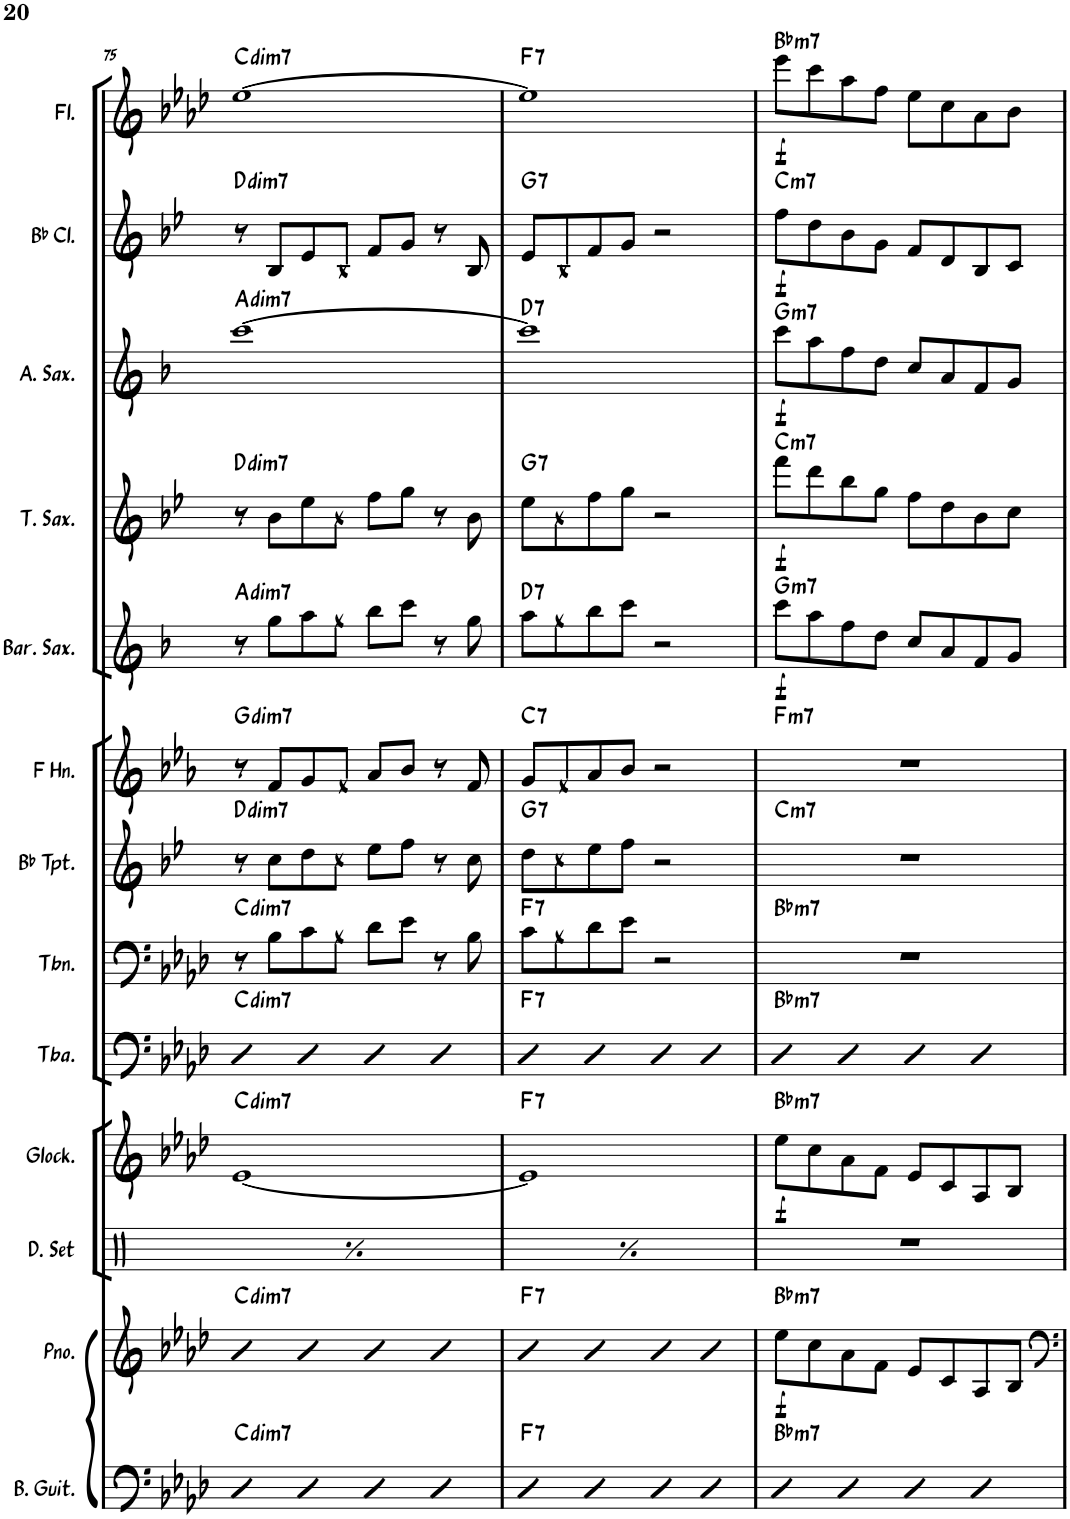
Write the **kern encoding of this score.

**kern	**harte	**kern	**dynam	**harte	**kern	**kern	**dynam	**harte	**kern	**harte	**kern	**harte	**kern	**harte	**kern	**harte	**kern	**dynam	**harte	**kern	**dynam	**harte	**kern	**dynam	**harte	**kern	**dynam	**harte	**kern	**dynam	**harte
*part13	*part13	*part12	*part12	*part12	*part11	*part10	*part10	*part10	*part9	*part9	*part8	*part8	*part7	*part7	*part6	*part6	*part5	*part5	*part5	*part4	*part4	*part4	*part3	*part3	*part3	*part2	*part2	*part2	*part1	*part1	*part1
*staff13	*	*staff12	*staff12	*	*staff11	*staff10	*staff10	*	*staff9	*	*staff8	*	*staff7	*	*staff6	*	*staff5	*staff5	*	*staff4	*staff4	*	*staff3	*staff3	*	*staff2	*staff2	*	*staff1	*staff1	*
*I"Bass Guitar	*	*I"Piano	*	*	*I"Drumset	*I"Glockenspiel	*	*	*I"Tuba	*	*I"Trombone	*	*I"Bb Trumpet	*	*I"Horn in F	*	*I"Baritone Saxophone	*	*	*I"Tenor Saxophone	*	*	*I"Alto Saxophone	*	*	*I"Bb Clarinet	*	*	*I"Flute	*	*
*I'B. Guit.	*	*I'Pno.	*	*	*I'D. Set	*I'Glock.	*	*	*I'Tba.	*	*I'Tbn.	*	*I'Bb Tpt.	*	*	*	*I'Bar. Sax.	*	*	*I'T. Sax.	*	*	*I'A. Sax.	*	*	*I'Bb Cl.	*	*	*I'Fl.	*	*
!!LO:PB:g=z
*clefF4	*	*clefG2	*	*	*clefX	*clefG2	*	*	*clefF4	*	*clefF4	*	*clefG2	*	*clefG2	*	*clefG2	*	*	*clefG2	*	*	*clefG2	*	*	*clefG2	*	*	*clefG2	*	*
*Trd7c12	*	*	*	*	*	*Trd-14c-24	*	*	*	*	*	*	*Trd1c2	*	*Trd4c7	*	*Trd12c21	*	*	*Trd8c14	*	*	*Trd5c9	*	*	*Trd1c2	*	*	*	*	*
*k[b-e-a-d-]	*	*k[b-e-a-d-]	*	*	*k[]	*k[b-e-a-d-]	*	*	*k[b-e-a-d-]	*	*k[b-e-a-d-]	*	*k[b-e-]	*	*k[b-e-a-]	*	*k[b-]	*	*	*k[b-e-]	*	*	*k[b-]	*	*	*k[b-e-]	*	*	*k[b-e-a-d-]	*	*
*M4/4	*	*M4/4	*	*	*M4/4	*M4/4	*	*	*M4/4	*	*M4/4	*	*M4/4	*	*M4/4	*	*M4/4	*	*	*M4/4	*	*	*M4/4	*	*	*M4/4	*	*	*M4/4	*	*
=75	=75	=75	=75	=75	=75	=75	=75	=75	=75	=75	=75	=75	=75	=75	=75	=75	=75	=75	=75	=75	=75	=75	=75	=75	=75	=75	=75	=75	=75	=75	=75
*	*	*	*	*	*^	*	*	*	*	*	*	*	*	*	*	*	*	*	*	*	*	*	*	*	*	*	*	*	*	*	*
!	!LO:H:kt=dim7	!	!	!LO:H:kt=dim7	!	!	!	!	!LO:H:kt=dim7	!	!LO:H:kt=dim7	!	!LO:H:kt=dim7	!	!LO:H:kt=dim7	!	!LO:H:kt=dim7	!	!	!LO:H:kt=dim7	!	!	!LO:H:kt=dim7	!	!	!LO:H:kt=dim7	!	!	!LO:H:kt=dim7	!	!	!LO:H:kt=dim7
4D-	C:dim7	4b-	.	C:dim7	4Rff/	4Rf\	[1e-	.	C:dim7	4D-	C:dim7	8r	C:dim7	8r	D:dim7	8r	G:dim7	8r	.	A:dim7	8r	.	D:dim7	[1ccc	.	A:dim7	8r	.	D:dim7	[1ee-	.	C:dim7
.	.	.	.	.	.	.	.	.	.	.	.	8B-\L	.	8cc\L	.	8f/L	.	8gg\L	.	.	8b-\L	.	.	.	.	.	8B-/L	.	.	.	.	.
4D-	.	4b-	.	.	8Rff/L	4Rd\	.	.	.	4D-	.	8c\	.	8dd\	.	8g/	.	8aa\	.	.	8ee-\	.	.	.	.	.	8e-/	.	.	.	.	.
.	.	.	.	.	8Rff/J	.	.	.	.	.	.	8B-\J	.	8cc\J	.	8f/J	.	8gg\J	.	.	8b-\J	.	.	.	.	.	8B-/J	.	.	.	.	.
4D-	.	4b-	.	.	4Rff/	4Rf\	.	.	.	4D-	.	8d-\L	.	8ee-\L	.	8a-/L	.	8bb-\L	.	.	8ff\L	.	.	.	.	.	8f/L	.	.	.	.	.
.	.	.	.	.	.	.	.	.	.	.	.	8e-\J	.	8ff\J	.	8b-/J	.	8ccc\J	.	.	8gg\J	.	.	.	.	.	8g/J	.	.	.	.	.
4D-	.	4b-	.	.	8Rff/L	4Rd\	.	.	.	4D-	.	8r	.	8r	.	8r	.	8r	.	.	8r	.	.	.	.	.	8r	.	.	.	.	.
.	.	.	.	.	8Rff/J	.	.	.	.	.	.	8B-\	.	8cc\	.	8f/	.	8gg\	.	.	8b-\	.	.	.	.	.	8B-/	.	.	.	.	.
=76	=76	=76	=76	=76	=76	=76	=76	=76	=76	=76	=76	=76	=76	=76	=76	=76	=76	=76	=76	=76	=76	=76	=76	=76	=76	=76	=76	=76	=76	=76	=76	=76
!	!LO:H:kt=7	!	!	!LO:H:kt=7	!	!	!	!	!LO:H:kt=7	!	!LO:H:kt=7	!	!LO:H:kt=7	!	!LO:H:kt=7	!	!LO:H:kt=7	!	!	!LO:H:kt=7	!	!	!LO:H:kt=7	!	!	!LO:H:kt=7	!	!	!LO:H:kt=7	!	!	!LO:H:kt=7
4D-	F:7	4b-	.	F:7	4Rff/	4Rf\	1e-]	.	F:7	4D-	F:7	8c\L	F:7	8dd\L	G:7	8g/L	C:7	8aa\L	.	D:7	8ee-\L	.	G:7	1ccc]	.	D:7	8e-/L	.	G:7	1ee-]	.	F:7
.	.	.	.	.	.	.	.	.	.	.	.	8B-\	.	8cc\	.	8f/	.	8gg\	.	.	8b-\	.	.	.	.	.	8B-/	.	.	.	.	.
4D-	.	4b-	.	.	8Rff/L	4Rd\	.	.	.	4D-	.	8d-\	.	8ee-\	.	8a-/	.	8bb-\	.	.	8ff\	.	.	.	.	.	8f/	.	.	.	.	.
.	.	.	.	.	8Rff/J	.	.	.	.	.	.	8e-\J	.	8ff\J	.	8b-/J	.	8ccc\J	.	.	8gg\J	.	.	.	.	.	8g/J	.	.	.	.	.
4D-	.	4b-	.	.	4Rff/	4Rf\	.	.	.	4D-	.	2r	.	2r	.	2r	.	2r	.	.	2r	.	.	.	.	.	2r	.	.	.	.	.
4D-	.	4b-	.	.	8Rff/L	4Rd\	.	.	.	4D-	.	.	.	.	.	.	.	.	.	.	.	.	.	.	.	.	.	.	.	.	.	.
.	.	.	.	.	8Rff/J	.	.	.	.	.	.	.	.	.	.	.	.	.	.	.	.	.	.	.	.	.	.	.	.	.	.	.
*	*	*	*	*	*v	*v	*	*	*	*	*	*	*	*	*	*	*	*	*	*	*	*	*	*	*	*	*	*	*	*	*	*
=77	=77	=77	=77	=77	=77	=77	=77	=77	=77	=77	=77	=77	=77	=77	=77	=77	=77	=77	=77	=77	=77	=77	=77	=77	=77	=77	=77	=77	=77	=77	=77
!	!LO:H:kt=m7	!	!LO:DY:b	!LO:H:kt=m7	!	!	!LO:DY:b	!LO:H:kt=m7	!	!LO:H:kt=m7	!	!LO:H:kt=m7	!	!LO:H:kt=m7	!	!LO:H:kt=m7	!	!LO:DY:b	!LO:H:kt=m7	!	!LO:DY:b	!LO:H:kt=m7	!	!LO:DY:b	!LO:H:kt=m7	!	!LO:DY:b	!LO:H:kt=m7	!	!LO:DY:b	!LO:H:kt=m7
4D-	Bb:min7	8ee-\L	f	Bb:min7	1r	8ee-\L	f	Bb:min7	4D-	Bb:min7	1r	Bb:min7	1r	C:min7	1r	F:min7	8ccc\L	f	G:min7	8fff\L	f	C:min7	8ccc\L	f	G:min7	8ff\L	f	C:min7	8eee-\L	f	Bb:min7
.	.	8cc\	.	.	.	8cc\	.	.	.	.	.	.	.	.	.	.	8aa\	.	.	8ddd\	.	.	8aa\	.	.	8dd\	.	.	8ccc\	.	.
4D-	.	8a-\	.	.	.	8a-\	.	.	4D-	.	.	.	.	.	.	.	8ff\	.	.	8bb-\	.	.	8ff\	.	.	8b-\	.	.	8aa-\	.	.
.	.	8f\J	.	.	.	8f\J	.	.	.	.	.	.	.	.	.	.	8dd\J	.	.	8gg\J	.	.	8dd\J	.	.	8g\J	.	.	8ff\J	.	.
4D-	.	8e-/L	.	.	.	8e-/L	.	.	4D-	.	.	.	.	.	.	.	8cc/L	.	.	8ff\L	.	.	8cc/L	.	.	8f/L	.	.	8ee-\L	.	.
.	.	8c/	.	.	.	8c/	.	.	.	.	.	.	.	.	.	.	8a/	.	.	8dd\	.	.	8a/	.	.	8d/	.	.	8cc\	.	.
4D-	.	8A-/	.	.	.	8A-/	.	.	4D-	.	.	.	.	.	.	.	8f/	.	.	8b-\	.	.	8f/	.	.	8B-/	.	.	8a-\	.	.
.	.	8B-/J	.	.	.	8B-/J	.	.	.	.	.	.	.	.	.	.	8g/J	.	.	8cc\J	.	.	8g/J	.	.	8c/J	.	.	8b-\J	.	.
=	=	=	=	=	=	=	=	=	=	=	=	=	=	=	=	=	=	=	=	=	=	=	=	=	=	=	=	=	=	=	=
*-	*-	*-	*-	*-	*-	*-	*-	*-	*-	*-	*-	*-	*-	*-	*-	*-	*-	*-	*-	*-	*-	*-	*-	*-	*-	*-	*-	*-	*-	*-	*-
